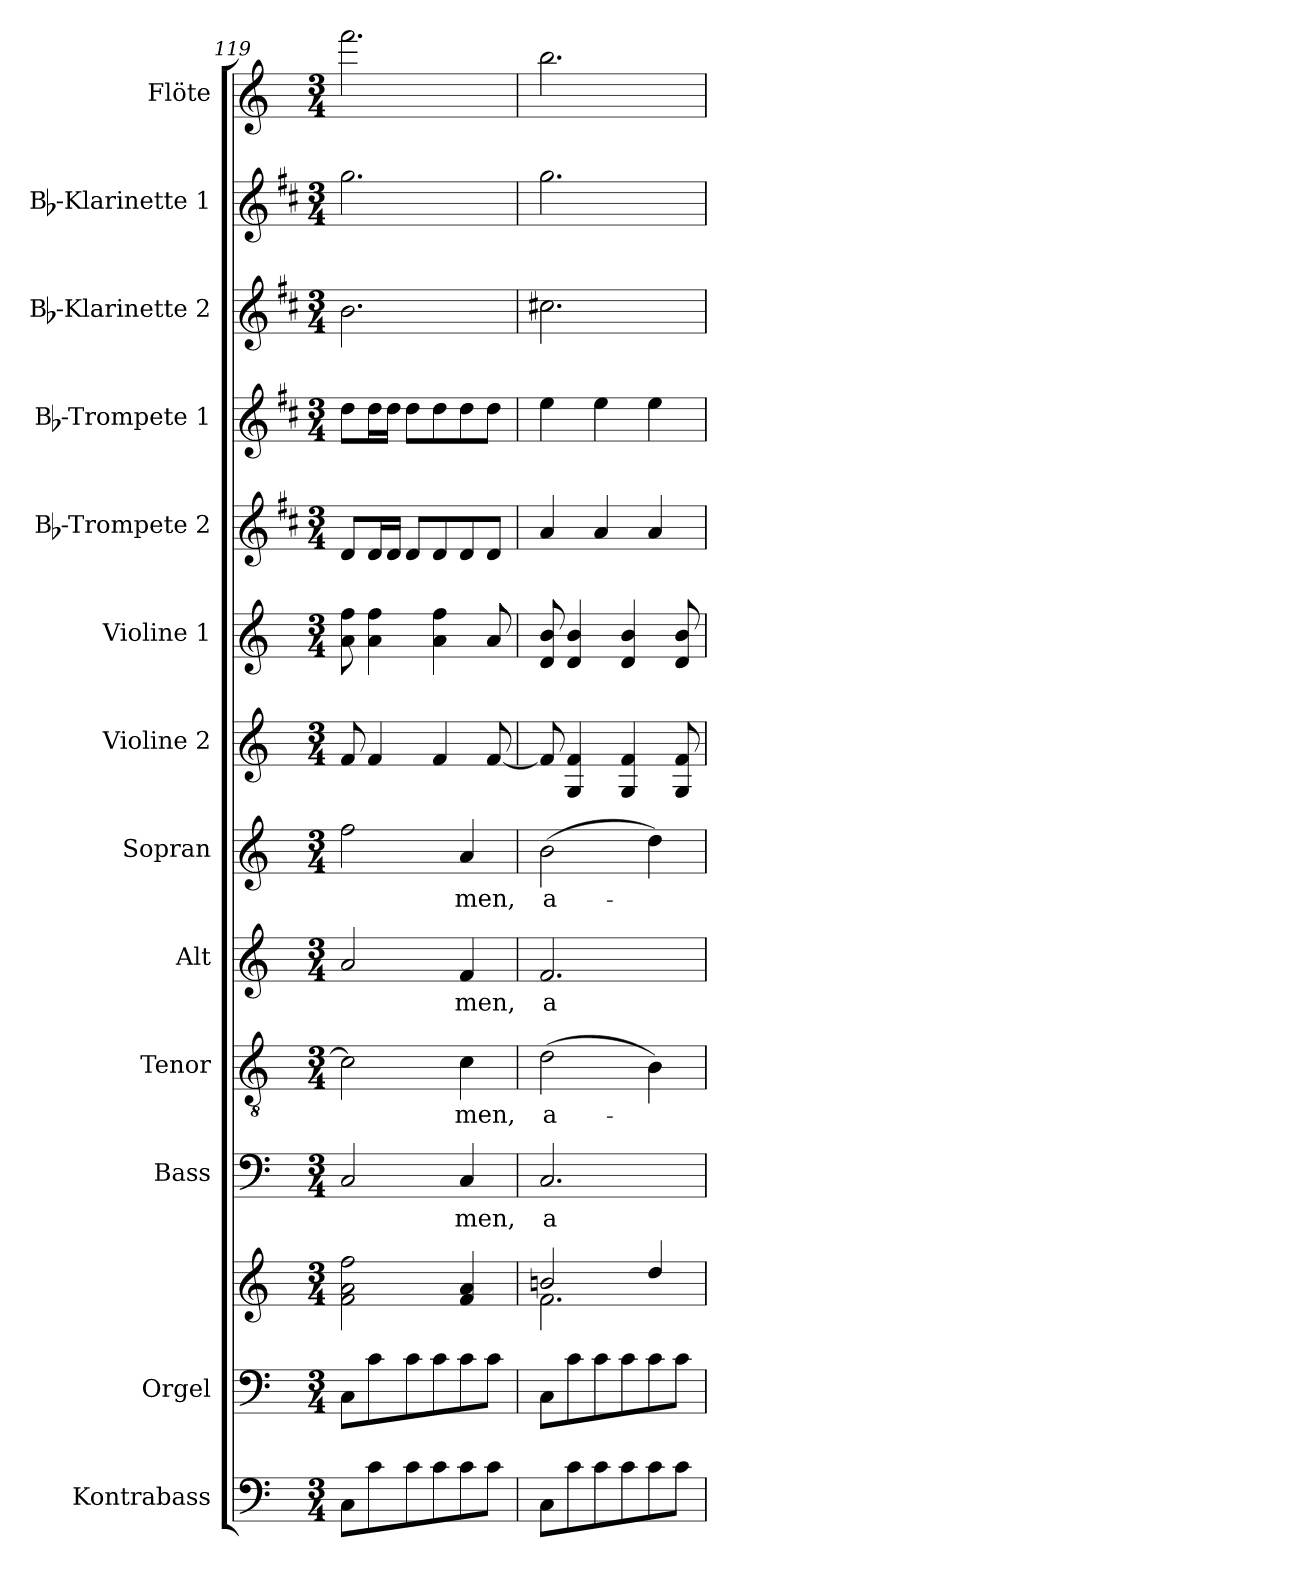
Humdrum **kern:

**kern	**kern	**kern	**kern	**text	**kern	**text	**kern	**text	**kern	**text	**kern	**kern	**kern	**kern	**kern	**kern	**kern
*part13	*part12	*part12	*part11	*part11	*part10	*part10	*part9	*part9	*part8	*part8	*part7	*part6	*part5	*part4	*part3	*part2	*part1
*staff14	*staff13	*staff12	*staff11	*staff11	*staff10	*staff10	*staff9	*staff9	*staff8	*staff8	*staff7	*staff6	*staff5	*staff4	*staff3	*staff2	*staff1
*I"Kontrabass	*I"Orgel	*	*I"Bass	*	*I"Tenor	*	*I"Alt	*	*I"Sopran	*	*I"Violine 2	*I"Violine 1	*I"Bb-Trompete 2	*I"Bb-Trompete 1	*I"Bb-Klarinette 2	*I"Bb-Klarinette 1	*I"Flöte
*I'Kb.	*I'Org.	*	*I'B.	*	*I'T.	*	*I'A.	*	*I'S.	*	*I'Vl. 2	*I'Vl. 1	*I'Bb Trp. 2	*I'Bb Trp. 1	*I'Bb Kl. 2	*I'Bb Kl. 1	*I'Fl.
*clefF4	*clefF4	*clefG2	*clefF4	*	*clefGv2	*	*clefG2	*	*clefG2	*	*clefG2	*clefG2	*clefG2	*clefG2	*clefG2	*clefG2	*clefG2
*ITrd7c12	*	*	*	*	*	*	*	*	*	*	*	*	*ITrd1c2	*ITrd1c2	*ITrd1c2	*ITrd1c2	*
*k[]	*k[]	*k[]	*k[]	*	*k[]	*	*k[]	*	*k[]	*	*k[]	*k[]	*k[]	*k[]	*k[]	*k[]	*k[]
*C:	*C:	*C:	*C:	*	*C:	*	*C:	*	*C:	*	*C:	*C:	*C:	*C:	*C:	*C:	*C:
*M3/4	*M3/4	*M3/4	*M3/4	*	*M3/4	*	*M3/4	*	*M3/4	*	*M3/4	*M3/4	*M3/4	*M3/4	*M3/4	*M3/4	*M3/4
=119	=119	=119	=119	=119	=119	=119	=119	=119	=119	=119	=119	=119	=119	=119	=119	=119	=119
8CC\L	8C\L	2f\ 2a\ 2ff\	2C/	.	2c\]	.	2a/	.	2ff\	.	8f/	8a\ 8ff\	8c/L	8cc\L	2.a\	2.ff\	2.fff\
8C\	8c\	.	.	.	.	.	.	.	.	.	4f/	4a\ 4ff\	16c/L	16cc\L	.	.	.
.	.	.	.	.	.	.	.	.	.	.	.	.	16c/JJ	16cc\JJ	.	.	.
8C\	8c\	.	.	.	.	.	.	.	.	.	.	.	8c/L	8cc\L	.	.	.
8C\	8c\	.	.	.	.	.	.	.	.	.	4f/	4a\ 4ff\	8c/	8cc\	.	.	.
!	!	!	!	!LO:LY:b	!	!LO:LY:b	!	!LO:LY:b	!	!LO:LY:b	!	!	!	!	!	!	!
8C\	8c\	4f/ 4a/	4C/	-men,	4c\	-men,	4f/	-men,	4a/	-men,	.	.	8c/	8cc\	.	.	.
8C\J	8c\J	.	.	.	.	.	.	.	.	.	[8f/	8a/	8c/J	8cc\J	.	.	.
=120	=120	=120	=120	=120	=120	=120	=120	=120	=120	=120	=120	=120	=120	=120	=120	=120	=120
*	*	*^	*	*	*	*	*	*	*	*	*	*	*	*	*	*	*
!	!	!	!	!	!LO:LY:b	!	!LO:LY:b	!	!LO:LY:b	!	!LO:LY:b	!	!	!	!	!	!	!
8CC\L	8C\L	2bn/	2.f\	2.C/	a-	(>2d\	a-	2.f/	a-	(>2b\	a-	8f/]	8d/ 8b/	4g/	4dd\	2.bn\	2.ff\	2.bb\
8C\	8c\	.	.	.	.	.	.	.	.	.	.	4G/ 4f/	4d/ 4b/	.	.	.	.	.
8C\	8c\	.	.	.	.	.	.	.	.	.	.	.	.	4g/	4dd\	.	.	.
8C\	8c\	.	.	.	.	.	.	.	.	.	.	4G/ 4f/	4d/ 4b/	.	.	.	.	.
8C\	8c\	4dd/	.	.	.	4B\)	.	.	.	4dd\)	.	.	.	4g/	4dd\	.	.	.
8C\J	8c\J	.	.	.	.	.	.	.	.	.	.	8G/ 8f/	8d/ 8b/	.	.	.	.	.
*	*	*v	*v	*	*	*	*	*	*	*	*	*	*	*	*	*	*	*
=	=	=	=	=	=	=	=	=	=	=	=	=	=	=	=	=	=
*-	*-	*-	*-	*-	*-	*-	*-	*-	*-	*-	*-	*-	*-	*-	*-	*-	*-
